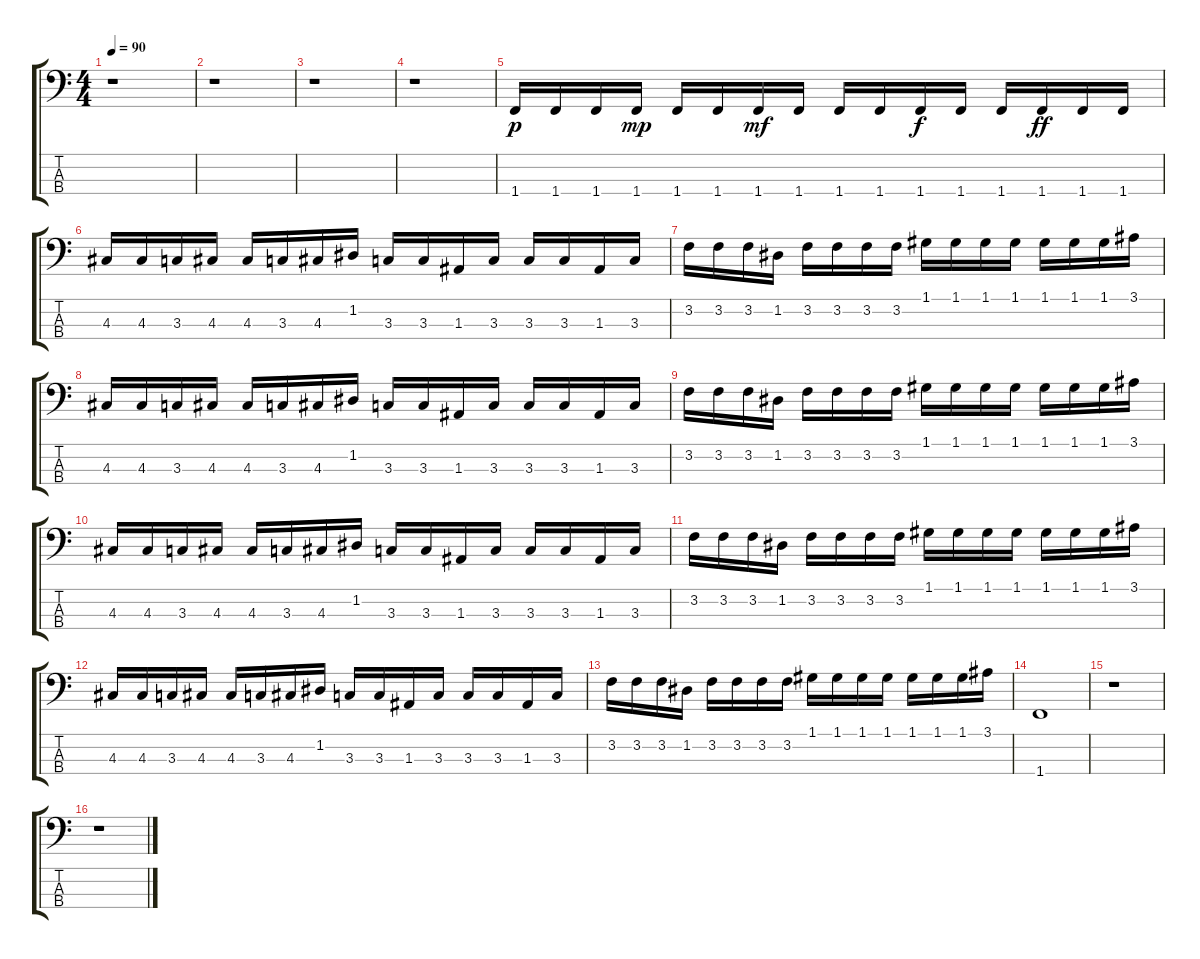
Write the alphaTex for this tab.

\track "" {instrument synthbass2}
\staff {score tabs}
\tuning (G2 D2 A1 E1) {hide}
\ts (4 4)
\tempo 90
\clef f4
\ks c
r.1{dy ff} |
r.1 |
r.1 |
r.1 |
1.4.16{dy p} 1.4.16 1.4.16 1.4.16{dy mp} 1.4.16 1.4.16 1.4.16{dy mf} 1.4.16 1.4.16 1.4.16 1.4.16{dy f} 1.4.16 1.4.16 1.4.16{dy ff} 1.4.16 1.4.16 |
4.3.16 4.3.16 3.3.16 4.3.16 4.3.16 3.3.16 4.3.16 1.2.16 3.3.16 3.3.16 1.3.16 3.3.16 3.3.16 3.3.16 1.3.16 3.3.16 |
3.2.16 3.2.16 3.2.16 1.2.16 3.2.16 3.2.16 3.2.16 3.2.16 1.1.16 1.1.16 1.1.16 1.1.16 1.1.16 1.1.16 1.1.16 3.1.16 |
4.3.16 4.3.16 3.3.16 4.3.16 4.3.16 3.3.16 4.3.16 1.2.16 3.3.16 3.3.16 1.3.16 3.3.16 3.3.16 3.3.16 1.3.16 3.3.16 |
3.2.16 3.2.16 3.2.16 1.2.16 3.2.16 3.2.16 3.2.16 3.2.16 1.1.16 1.1.16 1.1.16 1.1.16 1.1.16 1.1.16 1.1.16 3.1.16 |
4.3.16 4.3.16 3.3.16 4.3.16 4.3.16 3.3.16 4.3.16 1.2.16 3.3.16 3.3.16 1.3.16 3.3.16 3.3.16 3.3.16 1.3.16 3.3.16 |
3.2.16 3.2.16 3.2.16 1.2.16 3.2.16 3.2.16 3.2.16 3.2.16 1.1.16 1.1.16 1.1.16 1.1.16 1.1.16 1.1.16 1.1.16 3.1.16 |
4.3.16 4.3.16 3.3.16 4.3.16 4.3.16 3.3.16 4.3.16 1.2.16 3.3.16 3.3.16 1.3.16 3.3.16 3.3.16 3.3.16 1.3.16 3.3.16 |
3.2.16 3.2.16 3.2.16 1.2.16 3.2.16 3.2.16 3.2.16 3.2.16 1.1.16 1.1.16 1.1.16 1.1.16 1.1.16 1.1.16 1.1.16 3.1.16 |
1.4.1 |
r.1 |
r.1
